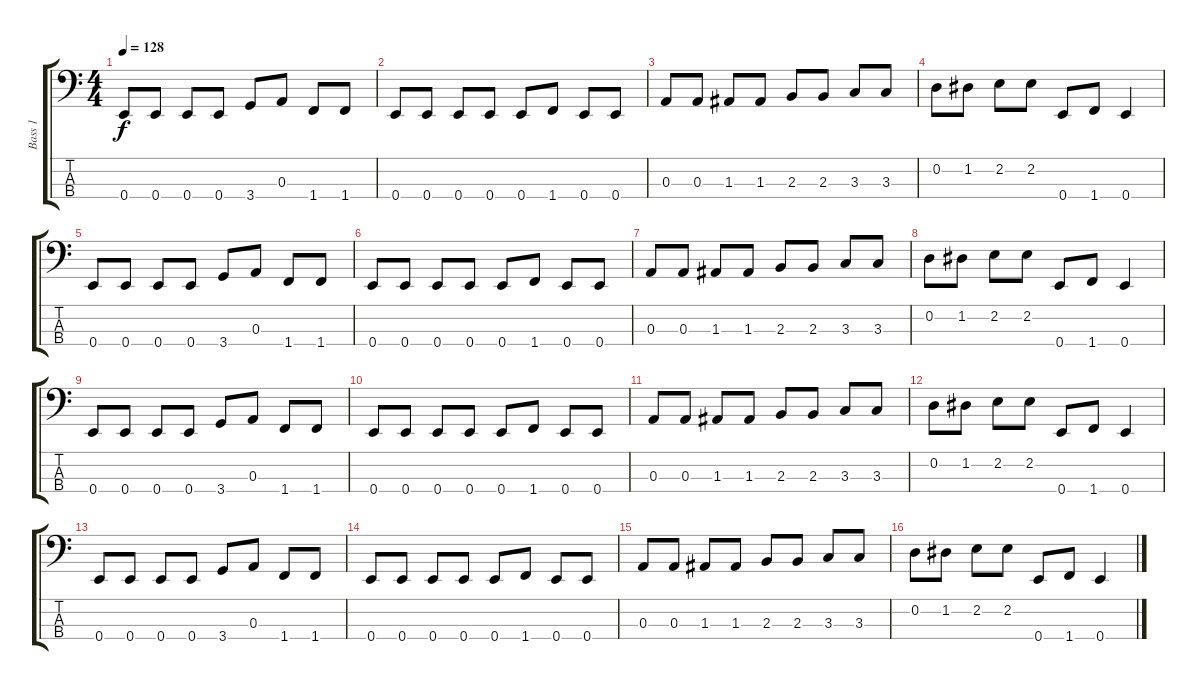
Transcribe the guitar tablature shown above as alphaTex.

\track ("Bass 1" "Bass 1") {instrument electricbasspick}
\staff {score tabs}
\tuning (G2 D2 A1 E1) {hide}
\ts (4 4)
\tempo 128
\clef f4
\ks c
0.4.8{dy f} 0.4.8 0.4.8 0.4.8 3.4.8 0.3.8 1.4.8 1.4.8 |
0.4.8 0.4.8 0.4.8 0.4.8 0.4.8 1.4.8 0.4.8 0.4.8 |
0.3.8 0.3.8 1.3.8 1.3.8 2.3.8 2.3.8 3.3.8 3.3.8 |
0.2.8 1.2.8 2.2.8 2.2.8 0.4.8 1.4.8 0.4.4 |
0.4.8 0.4.8 0.4.8 0.4.8 3.4.8 0.3.8 1.4.8 1.4.8 |
0.4.8 0.4.8 0.4.8 0.4.8 0.4.8 1.4.8 0.4.8 0.4.8 |
0.3.8 0.3.8 1.3.8 1.3.8 2.3.8 2.3.8 3.3.8 3.3.8 |
0.2.8 1.2.8 2.2.8 2.2.8 0.4.8 1.4.8 0.4.4 |
0.4.8 0.4.8 0.4.8 0.4.8 3.4.8 0.3.8 1.4.8 1.4.8 |
0.4.8 0.4.8 0.4.8 0.4.8 0.4.8 1.4.8 0.4.8 0.4.8 |
0.3.8 0.3.8 1.3.8 1.3.8 2.3.8 2.3.8 3.3.8 3.3.8 |
0.2.8 1.2.8 2.2.8 2.2.8 0.4.8 1.4.8 0.4.4 |
0.4.8 0.4.8 0.4.8 0.4.8 3.4.8 0.3.8 1.4.8 1.4.8 |
0.4.8 0.4.8 0.4.8 0.4.8 0.4.8 1.4.8 0.4.8 0.4.8 |
0.3.8 0.3.8 1.3.8 1.3.8 2.3.8 2.3.8 3.3.8 3.3.8 |
0.2.8 1.2.8 2.2.8 2.2.8 0.4.8 1.4.8 0.4.4
